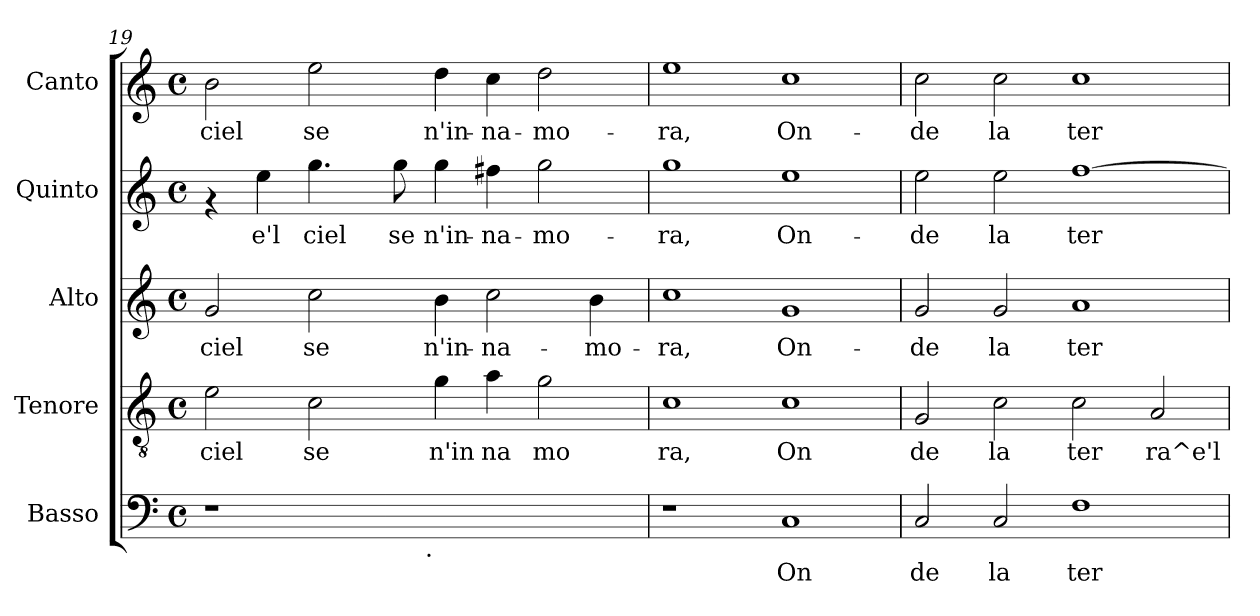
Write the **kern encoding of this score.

**kern	**text	**kern	**text	**kern	**text	**kern	**text	**kern	**text
*part5	*part5	*part4	*part4	*part3	*part3	*part2	*part2	*part1	*part1
*staff5	*staff5	*staff4	*staff4	*staff3	*staff3	*staff2	*staff2	*staff1	*staff1
*I"Basso	*	*I"Tenore	*	*I"Alto	*	*I"Quinto	*	*I"Canto	*
*clefF4	*	*clefGv2	*	*clefG2	*	*clefG2	*	*clefG2	*
*k[]	*	*k[]	*	*k[]	*	*k[]	*	*k[]	*
*C:	*	*C:	*	*C:	*	*C:	*	*C:	*
*M4/4	*	*M4/4	*	*M4/4	*	*M4/4	*	*M4/4	*
*met(c)	*	*met(c)	*	*met(c)	*	*met(c)	*	*met(c)	*
=19	=19	=19	=19	=19	=19	=19	=19	=19	=19
!	!	!	!LO:LY:b:cj	!	!LO:LY:b:cj	!	!	!	!LO:LY:b:cj
*^	*	*	*	*	*	*	*	*	*
1r	2ryy	.	2e\	ciel	2g/	ciel	4rf	.	2b\	ciel
!	!	!	!	!	!	!	!	!LO:LY:b:cj	!	!
.	.	.	.	.	.	.	4ee\	e'l	.	.
!	!	!	!	!LO:LY:b:cj	!	!LO:LY:b:cj	!	!LO:LY:b:cj	!	!LO:LY:b:cj
.	4ryy	.	2c\	se	2cc\	se	4.gg\	ciel	2ee\	se
.	8...ryy	.	.	.	.	.	.	.	.	.
!	!	!	!	!	!	!	!	!LO:LY:b:cj	!	!
.	.	.	.	.	.	.	8gg\	se	.	.
!	!LO:TX:b:t=.	!	!	!	!	!	!	!	!	!
.	1ryy	.	.	.	.	.	.	.	.	.
!	!	!	!	!LO:LY:b:cj	!	!LO:LY:b:cj	!	!LO:LY:b:cj	!	!LO:LY:b:cj
1ryy	.	.	4g\	n'in	4b\	n'in-	4gg\	n'in-	4dd\	n'in-
!	!	!	!	!LO:LY:b:cj	!	!LO:LY:b:cj	!	!LO:LY:b:cj	!	!LO:LY:b:cj
.	.	.	4a\	na	2cc\	-na-	4ff#X\	-na-	4cc\	-na-
!	!	!	!	!LO:LY:b:cj	!	!	!	!LO:LY:b:cj	!	!LO:LY:b:cj
.	.	.	2g\	mo	.	.	2gg\	-mo-	2dd\	-mo-
!	!	!	!	!	!	!LO:LY:b:cj	!	!	!	!
.	.	.	.	.	4b\	-mo-	.	.	.	.
.	64ryy	.	.	.	.	.	.	.	.	.
=20	=20	=20	=20	=20	=20	=20	=20	=20	=20	=20
!	!	!	!	!LO:LY:b:cj	!	!LO:LY:b:cj	!	!LO:LY:b:cj	!	!LO:LY:b:cj
*v	*v	*	*	*	*	*	*	*	*	*
1r	.	1c	ra,	1cc	-ra,	1gg	-ra,	1ee	-ra,
!	!LO:LY:b:cj	!	!LO:LY:b:cj	!	!LO:LY:b:cj	!	!LO:LY:b:cj	!	!LO:LY:b:cj
1C	On	1c	On	1g	On-	1ee	On-	1cc	On-
=21	=21	=21	=21	=21	=21	=21	=21	=21	=21
!	!LO:LY:b:cj	!	!LO:LY:b:cj	!	!LO:LY:b:cj	!	!LO:LY:b:cj	!	!LO:LY:b:cj
2C/	de	2G/	de	2g/	-de	2ee\	-de	2cc\	-de
!	!LO:LY:b:cj	!	!LO:LY:b:cj	!	!LO:LY:b:cj	!	!LO:LY:b:cj	!	!LO:LY:b:cj
2C/	la	2c\	la	2g/	la	2ee\	la	2cc\	la
!	!LO:LY:b:cj	!	!LO:LY:b:cj	!	!LO:LY:b:cj	!	!LO:LY:b:cj	!	!LO:LY:b:cj
1F	ter	2c\	ter	1a	ter-	[<1ff	ter-	1cc	ter-
!	!	!	!LO:LY:b:cj	!	!	!	!	!	!
.	.	2A/	ra^e'l	.	.	.	.	.	.
=	=	=	=	=	=	=	=	=	=
*-	*-	*-	*-	*-	*-	*-	*-	*-	*-
